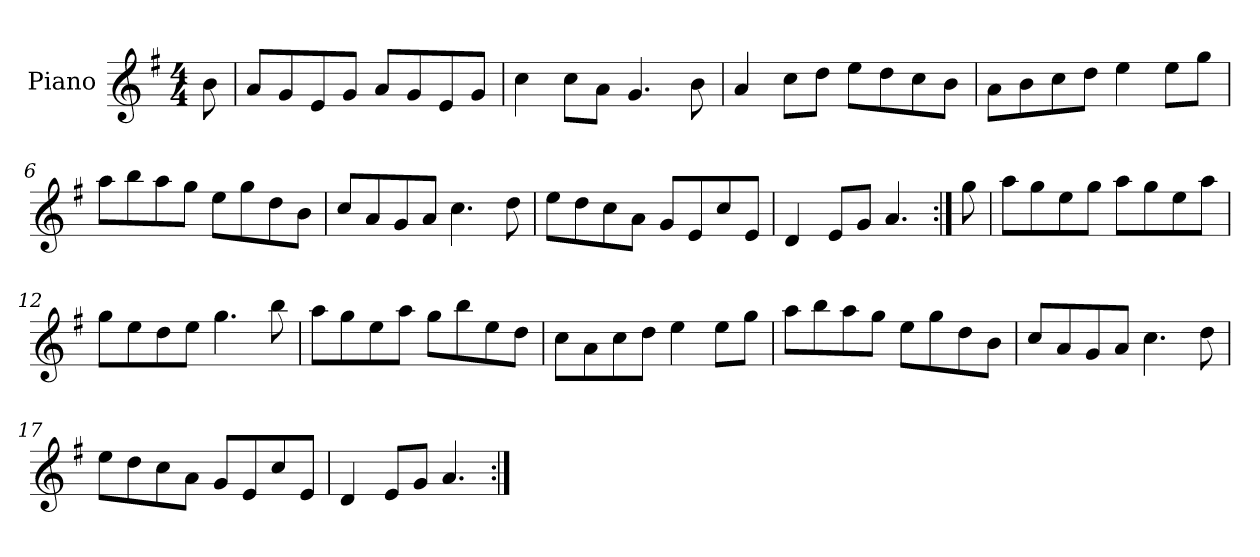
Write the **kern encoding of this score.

**kern
*part1
*staff1
*I"Piano
*I'Pno
*clefG2
*k[f#]
*A:dor
*M4/4
=1
8b\
=2
8a/L
8g/
8e/
8g/J
8a/L
8g/
8e/
8g/J
=3
4cc\
8cc\L
8a\J
4.g/
8b\
=4
4a/
8cc\L
8dd\J
8ee\L
8dd\
8cc\
8b\J
=5
8a\L
8b\
8cc\
8dd\J
4ee\
8ee\L
8gg\J
=6
8aa\L
8bb\
8aa\
8gg\J
8ee\L
8gg\
8dd\
8b\J
=7
8cc/L
8a/
8g/
8a/J
4.cc\
8dd\
=8
8ee\L
8dd\
8cc\
8a\J
8g/L
8e/
8cc/
8e/J
=9
4d/
8e/L
8g/J
4.a/
=10:|!
8gg\
=11
8aa\L
8gg\
8ee\
8gg\J
8aa\L
8gg\
8ee\
8aa\J
=12
8gg\L
8ee\
8dd\
8ee\J
4.gg\
8bb\
=13
8aa\L
8gg\
8ee\
8aa\J
8gg\L
8bb\
8ee\
8dd\J
=14
8cc\L
8a\
8cc\
8dd\J
4ee\
8ee\L
8gg\J
=15
8aa\L
8bb\
8aa\
8gg\J
8ee\L
8gg\
8dd\
8b\J
=16
8cc/L
8a/
8g/
8a/J
4.cc\
8dd\
=17
8ee\L
8dd\
8cc\
8a\J
8g/L
8e/
8cc/
8e/J
=18
4d/
8e/L
8g/J
4.a/
=:|!
*-
